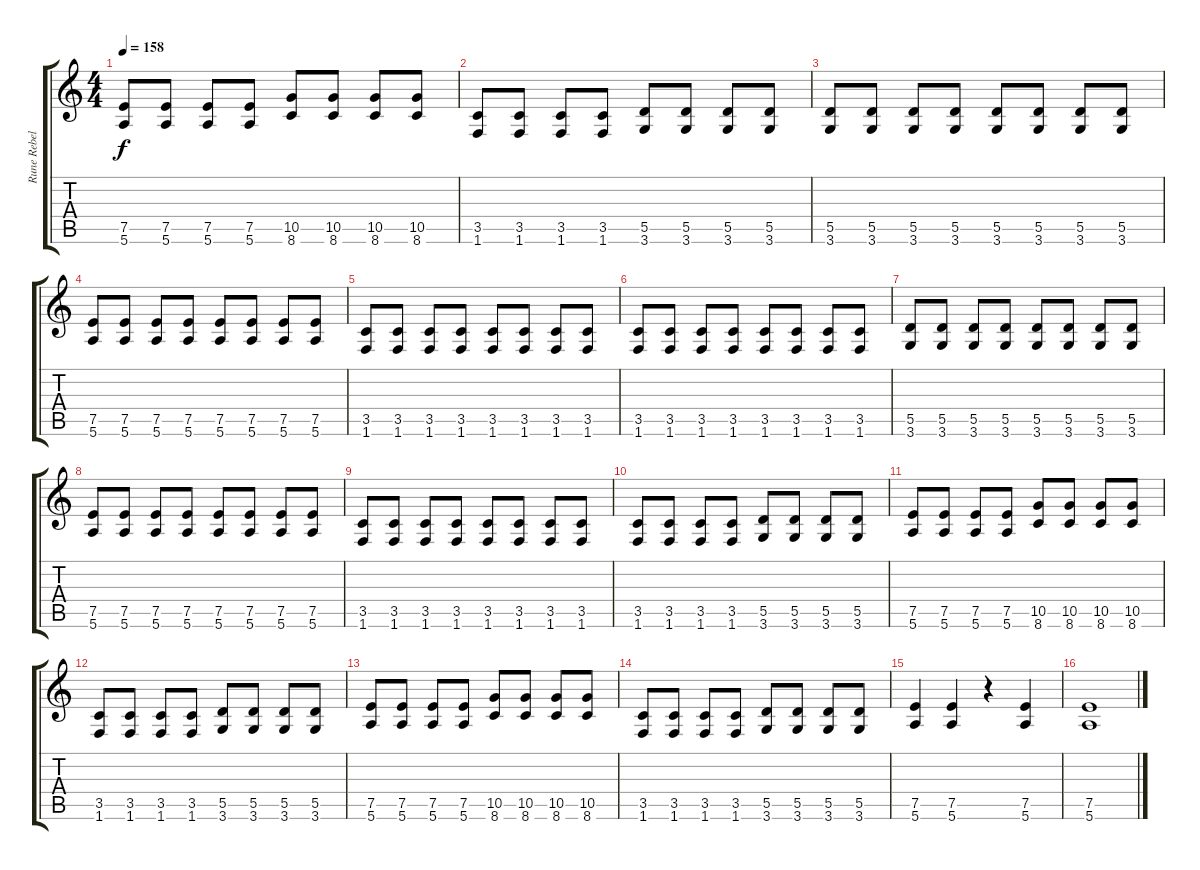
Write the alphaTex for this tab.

\track ("Rune Rebellion" "Rune Rebel") {instrument distortionguitar}
\staff {score tabs}
\tuning (E4 B3 G3 D3 A2 E2) {hide}
\ts (4 4)
\tempo 158
\clef g2
\ks c
(7.5 5.6).8{dy f} (7.5 5.6).8 (7.5 5.6).8 (7.5 5.6).8 (10.5 8.6).8 (10.5 8.6).8 (10.5 8.6).8 (10.5 8.6).8 |
(3.5 1.6).8 (3.5 1.6).8 (3.5 1.6).8 (3.5 1.6).8 (5.5 3.6).8 (5.5 3.6).8 (5.5 3.6).8 (5.5 3.6).8 |
(5.5 3.6).8 (5.5 3.6).8 (5.5 3.6).8 (5.5 3.6).8 (5.5 3.6).8 (5.5 3.6).8 (5.5 3.6).8 (5.5 3.6).8 |
(7.5 5.6).8 (7.5 5.6).8 (7.5 5.6).8 (7.5 5.6).8 (7.5 5.6).8 (7.5 5.6).8 (7.5 5.6).8 (7.5 5.6).8 |
(3.5 1.6).8 (3.5 1.6).8 (3.5 1.6).8 (3.5 1.6).8 (3.5 1.6).8 (3.5 1.6).8 (3.5 1.6).8 (3.5 1.6).8 |
(3.5 1.6).8 (3.5 1.6).8 (3.5 1.6).8 (3.5 1.6).8 (3.5 1.6).8 (3.5 1.6).8 (3.5 1.6).8 (3.5 1.6).8 |
(5.5 3.6).8 (5.5 3.6).8 (5.5 3.6).8 (5.5 3.6).8 (5.5 3.6).8 (5.5 3.6).8 (5.5 3.6).8 (5.5 3.6).8 |
(7.5 5.6).8 (7.5 5.6).8 (7.5 5.6).8 (7.5 5.6).8 (7.5 5.6).8 (7.5 5.6).8 (7.5 5.6).8 (7.5 5.6).8 |
(3.5 1.6).8 (3.5 1.6).8 (3.5 1.6).8 (3.5 1.6).8 (3.5 1.6).8 (3.5 1.6).8 (3.5 1.6).8 (3.5 1.6).8 |
(3.5 1.6).8 (3.5 1.6).8 (3.5 1.6).8 (3.5 1.6).8 (5.5 3.6).8 (5.5 3.6).8 (5.5 3.6).8 (5.5 3.6).8 |
(7.5 5.6).8 (7.5 5.6).8 (7.5 5.6).8 (7.5 5.6).8 (10.5 8.6).8 (10.5 8.6).8 (10.5 8.6).8 (10.5 8.6).8 |
(3.5 1.6).8 (3.5 1.6).8 (3.5 1.6).8 (3.5 1.6).8 (5.5 3.6).8 (5.5 3.6).8 (5.5 3.6).8 (5.5 3.6).8 |
(7.5 5.6).8 (7.5 5.6).8 (7.5 5.6).8 (7.5 5.6).8 (10.5 8.6).8 (10.5 8.6).8 (10.5 8.6).8 (10.5 8.6).8 |
(3.5 1.6).8 (3.5 1.6).8 (3.5 1.6).8 (3.5 1.6).8 (5.5 3.6).8 (5.5 3.6).8 (5.5 3.6).8 (5.5 3.6).8 |
(7.5 5.6).4 (7.5 5.6).4 r.4 (7.5 5.6).4 |
(7.5 5.6).1
